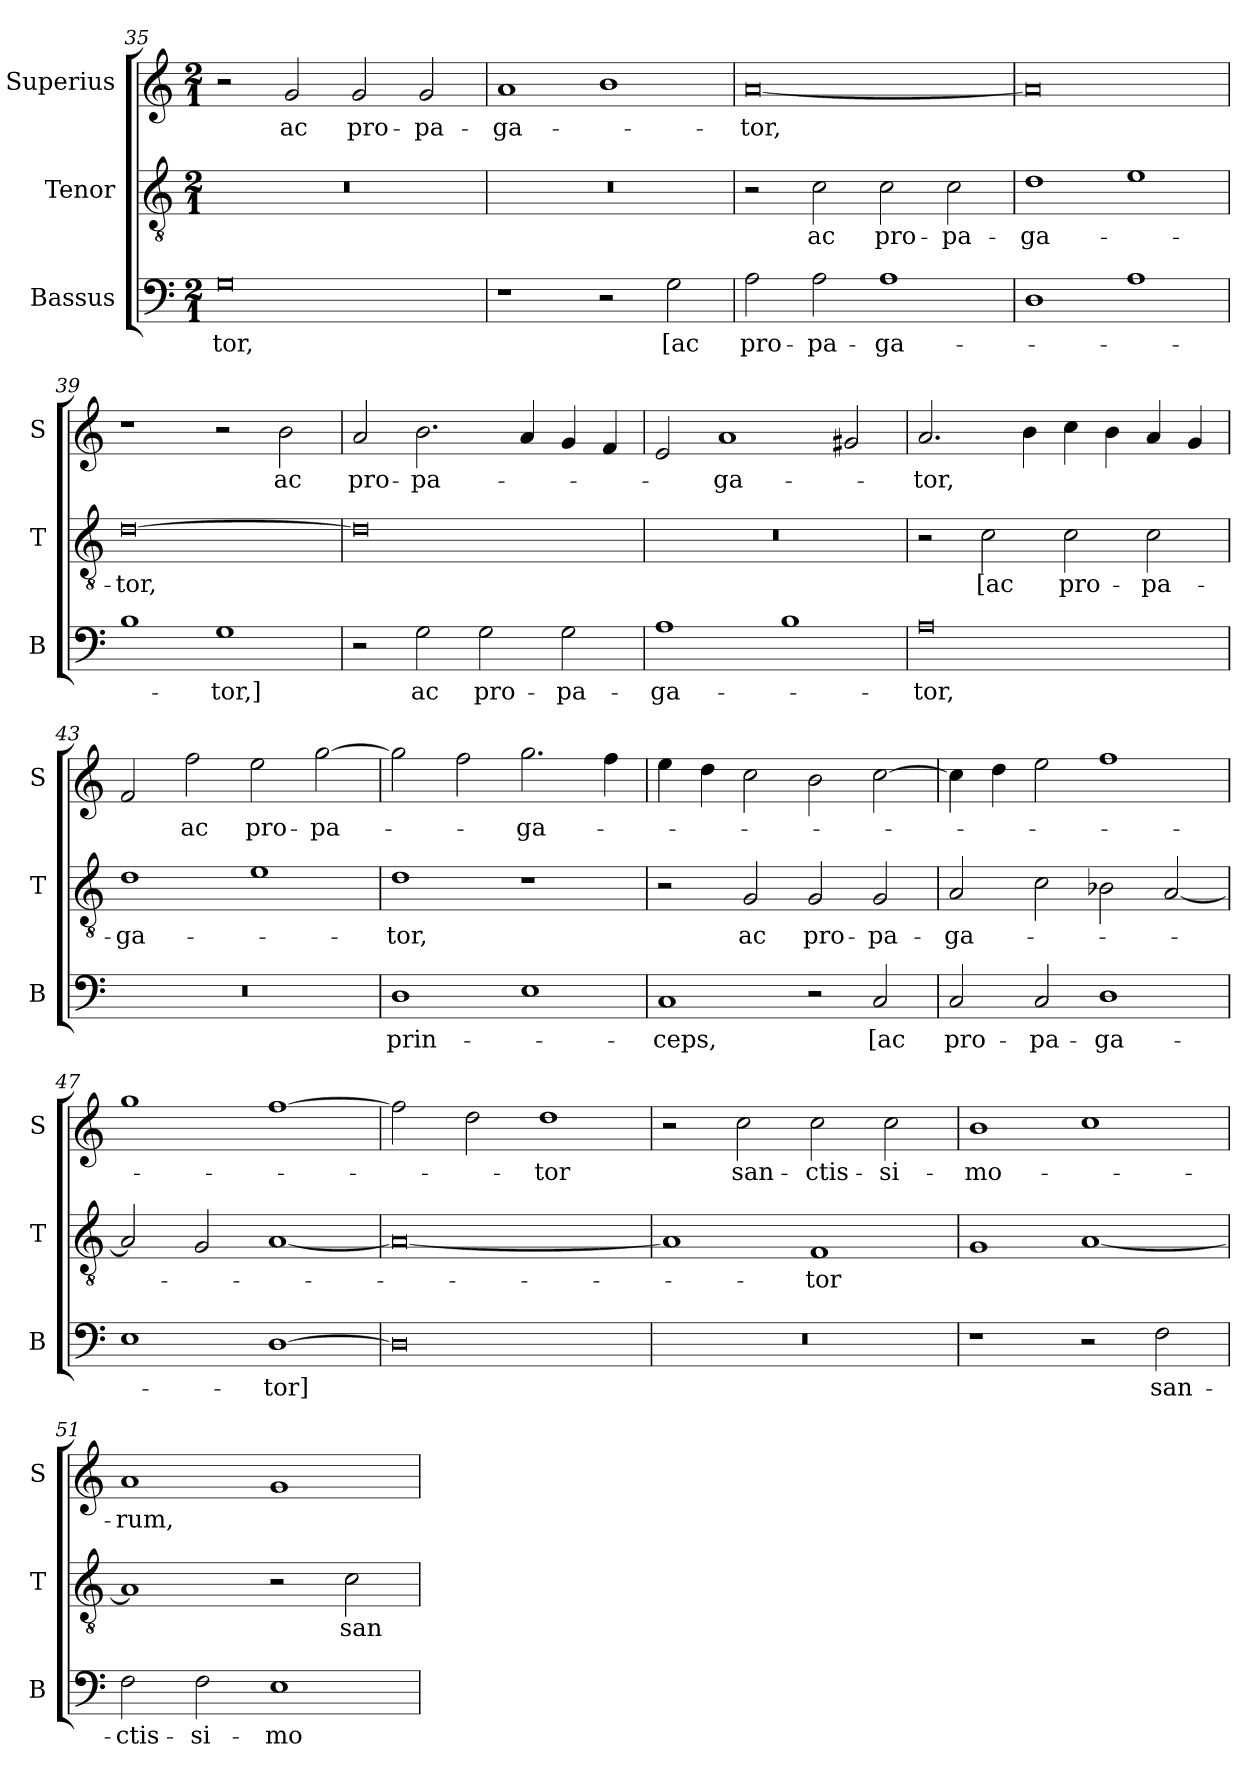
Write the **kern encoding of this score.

**kern	**text	**kern	**text	**kern	**text
*part3	*part3	*part2	*part2	*part1	*part1
*staff3	*staff3	*staff2	*staff2	*staff1	*staff1
*I"Bassus	*	*I"Tenor	*	*I"Superius	*
*I'B	*	*I'T	*	*I'S	*
*clefF4	*	*clefGv2	*	*clefG2	*
*k[]	*	*k[]	*	*k[]	*
*M2/1	*	*M2/1	*	*M2/1	*
=35	=35	=35	=35	=35	=35
0G	-tor,	0r	.	2r	.
.	.	.	.	2g	ac
.	.	.	.	2g	pro-
.	.	.	.	2g	-pa-
=36	=36	=36	=36	=36	=36
1r	.	0r	.	1a	-ga-
2r	.	.	.	1b	.
2G	[ac	.	.	.	.
=37	=37	=37	=37	=37	=37
2A	pro-	2r	.	[0a	-tor,
2A	-pa-	2c	ac	.	.
1A	-ga-	2c	pro-	.	.
.	.	2c	-pa-	.	.
=38	=38	=38	=38	=38	=38
1D	.	1d	-ga-	0a]	.
1A	.	1e	.	.	.
=39	=39	=39	=39	=39	=39
1B	.	[0d	-tor,	1r	.
1G	-tor,]	.	.	2r	.
.	.	.	.	2b	ac
=40	=40	=40	=40	=40	=40
2r	.	0d]	.	2a	pro-
2G	ac	.	.	2.b	-pa-
2G	pro-	.	.	.	.
.	.	.	.	4a	.
2G	-pa-	.	.	4g	.
.	.	.	.	4f	.
=41	=41	=41	=41	=41	=41
1A	-ga-	0r	.	2e	.
.	.	.	.	1a	-ga-
1B	.	.	.	.	.
.	.	.	.	2g#X	.
=42	=42	=42	=42	=42	=42
0A	-tor,	2r	.	2.a	-tor,
.	.	2c	[ac	.	.
.	.	.	.	4b	.
.	.	2c	pro-	4cc	.
.	.	.	.	4b	.
.	.	2c	-pa-	4a	.
.	.	.	.	4g	.
=43	=43	=43	=43	=43	=43
0r	.	1d	-ga-	2f	.
.	.	.	.	2ff	ac
.	.	1e	.	2ee	pro-
.	.	.	.	[2gg	-pa-
=44	=44	=44	=44	=44	=44
1D	prin-	1d	-tor,	2gg]	.
.	.	.	.	2ff	.
1E	.	1r	.	2.gg	-ga-
.	.	.	.	4ff	.
=45	=45	=45	=45	=45	=45
1C	-ceps,	2r	.	4ee	.
.	.	.	.	4dd	.
.	.	2G	ac	2cc	.
2r	.	2G	pro-	2b	.
2C	[ac	2G	-pa-	[2cc	.
=46	=46	=46	=46	=46	=46
2C	pro-	2A	-ga-	4cc]	.
.	.	.	.	4dd	.
2C	-pa-	2c	.	2ee	.
1D	-ga-	2B-X	.	1ff	.
.	.	[2A	.	.	.
=47	=47	=47	=47	=47	=47
1E	.	2A]	.	1gg	.
.	.	2G	.	.	.
[1D	-tor]	[1A	.	[1ff	.
=48	=48	=48	=48	=48	=48
0D]	.	0A_	.	2ff]	.
.	.	.	.	2dd	.
.	.	.	.	1dd	-tor
=49	=49	=49	=49	=49	=49
0r	.	1A]	.	2r	.
.	.	.	.	2cc	san-
.	.	1F	-tor	2cc	-ctis-
.	.	.	.	2cc	-si-
=50	=50	=50	=50	=50	=50
1r	.	1G	.	1b	-mo-
2r	.	[1A	.	1cc	.
2F	san-	.	.	.	.
=51	=51	=51	=51	=51	=51
2F	-ctis-	1A]	.	1a	-rum,
2F	-si-	.	.	.	.
1E	-mo-	2r	.	1g	.
.	.	2c	san-	.	.
=	=	=	=	=	=
*-	*-	*-	*-	*-	*-
